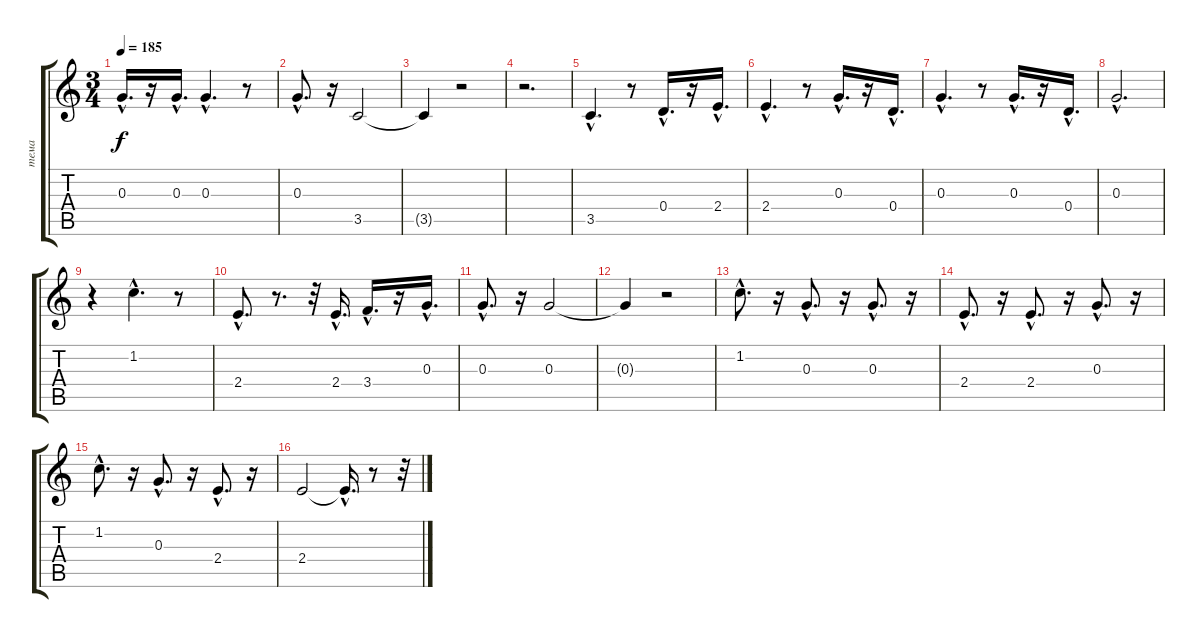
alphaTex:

\track ("тема" "тема") {instrument acousticguitarnylon}
\staff {score tabs}
\tuning (E4 B3 G3 D3 A2 E2) {hide}
\ts (3 4)
\tempo 185
\clef g2
\ks c
0.3{hac}.16{d dy f} r.16 0.3{hac}.16{d} 0.3{hac}.4{d} r.8 |
0.3{hac}.8{d} r.16 3.5.2 |
3.5{t}.4 r.2 |
r.2{d} |
3.5{hac}.4{d} r.8 0.4{hac}.16{d} r.16 2.4{hac}.16{d} |
2.4{hac}.4{d} r.8 0.3{hac}.16{d} r.16 0.4{hac}.16{d} |
0.3{hac}.4{d} r.8 0.3{hac}.16{d} r.16 0.4{hac}.16{d} |
0.3{hac}.2{d} |
r.4 1.2{hac}.4{d} r.8 |
2.4{hac}.8{d} r.8{d} r.32 2.4{hac}.16{d} 3.4{hac}.16{d} r.16 0.3{hac}.16{d} |
0.3{hac}.8{d} r.16 0.3.2 |
0.3{t}.4 r.2 |
1.2{hac}.8{d} r.16 0.3{hac}.8{d} r.16 0.3{hac}.8{d} r.16 |
2.4{hac}.8{d} r.16 2.4{hac}.8{d} r.16 0.3{hac}.8{d} r.16 |
1.2{hac}.8{d} r.16 0.3{hac}.8{d} r.16 2.4{hac}.8{d} r.16 |
2.4.2 2.4{hac t}.16{d} r.8 r.32
